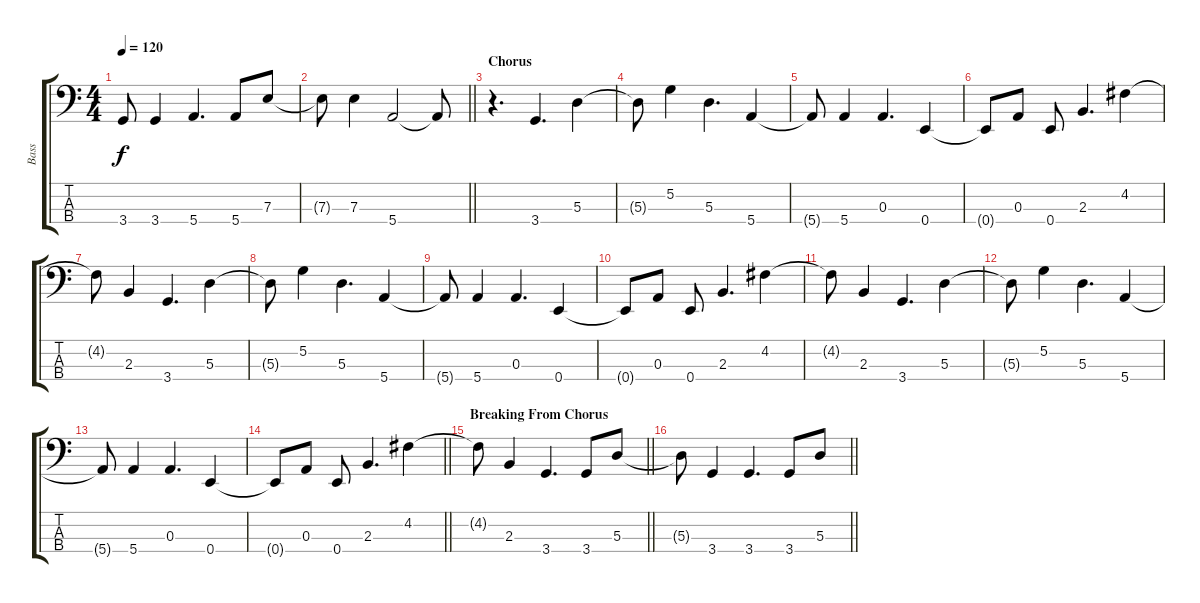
\track ("Bass" "Bass") {instrument electricbassfinger}
\staff {score tabs}
\tuning (G2 D2 A1 E1) {hide}
\ts (4 4)
\tempo 120
\clef f4
\ks c
3.4{t}.8{dy f} 3.4.4 5.4.4{d} 5.4.8 7.3.8 |
\barLineRight lightlight
7.3{t}.8 7.3.4 5.4.2 5.4{t}.8 |
\section ("" "Chorus")
r.4{d} 3.4.4{d} 5.3.4 |
5.3{t}.8 5.2.4 5.3.4{d} 5.4.4 |
5.4{t}.8 5.4.4 0.3.4{d} 0.4.4 |
0.4{t}.8 0.3.8 0.4.8 2.3.4{d} 4.2.4 |
4.2{t}.8 2.3.4 3.4.4{d} 5.3.4 |
5.3{t}.8 5.2.4 5.3.4{d} 5.4.4 |
5.4{t}.8 5.4.4 0.3.4{d} 0.4.4 |
0.4{t}.8 0.3.8 0.4.8 2.3.4{d} 4.2.4 |
4.2{t}.8 2.3.4 3.4.4{d} 5.3.4 |
5.3{t}.8 5.2.4 5.3.4{d} 5.4.4 |
5.4{t}.8 5.4.4 0.3.4{d} 0.4.4 |
\barLineRight lightlight
0.4{t}.8 0.3.8 0.4.8 2.3.4{d} 4.2.4 |
\section ("" "Breaking From Chorus")
\barLineRight lightlight
4.2{t}.8 2.3.4 3.4.4{d} 3.4.8 5.3.8 |
\barLineRight lightlight
5.3{t}.8 3.4.4 3.4.4{d} 3.4.8 5.3.8
